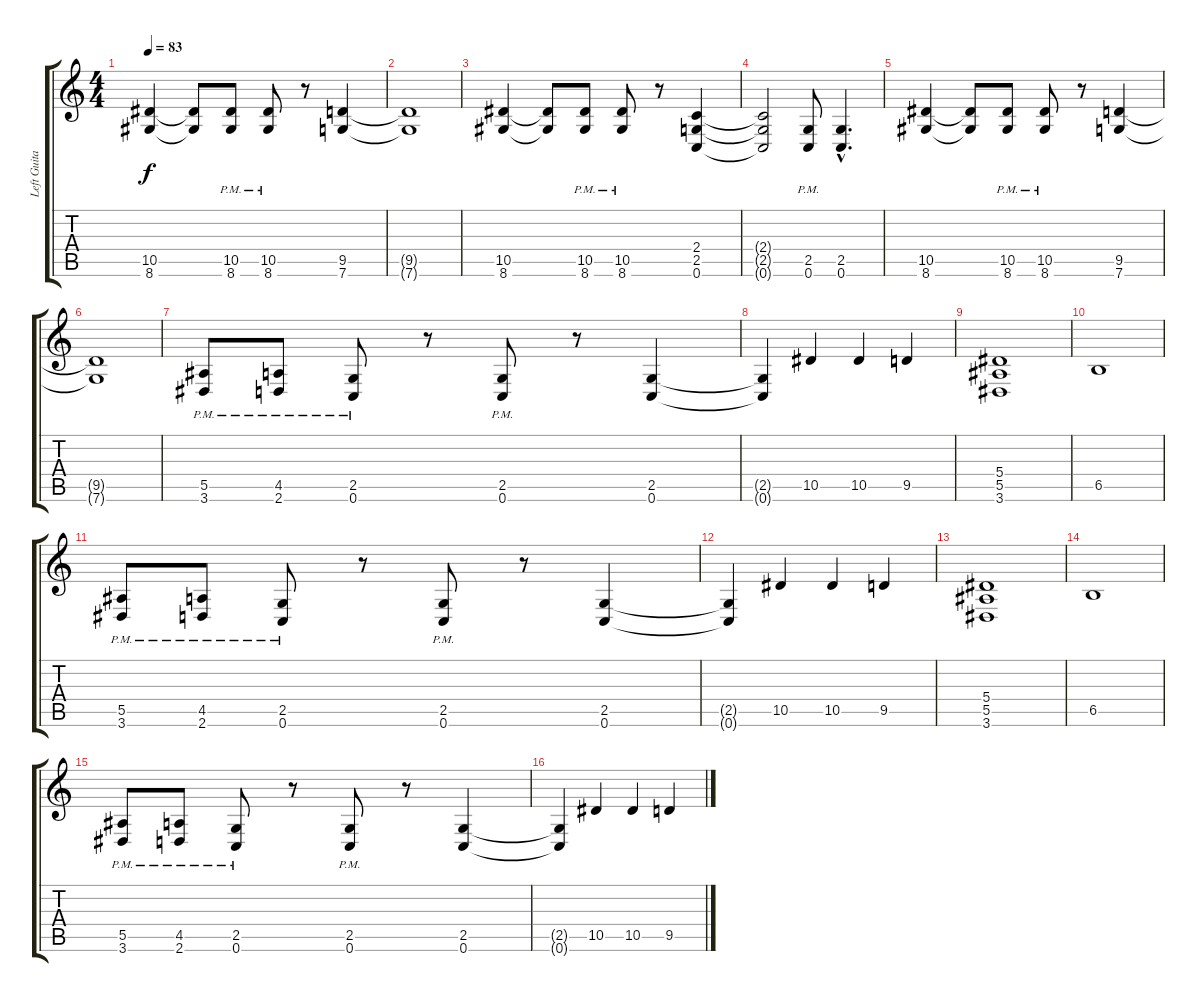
\track ("Left Guitar" "Left Guita") {instrument distortionguitar}
\staff {score tabs}
\tuning (C4 G3 Eb3 Bb2 F2 C2) {hide}
\ts (4 4)
\tempo 83
\clef g2
\ks c
(10.5 8.6).4{dy f} (10.5{t} 8.6{t}).8 (10.5{pm} 8.6{pm}).8 (10.5{pm} 8.6{pm}).8 r.8 (9.5 7.6).4 |
(9.5{t} 7.6{t}).1 |
(10.5 8.6).4 (10.5{t} 8.6{t}).8 (10.5{pm} 8.6{pm}).8 (10.5{pm} 8.6{pm}).8 r.8 (2.4 2.5 0.6).4 |
(2.4{t} 2.5{t} 0.6{t}).2 (2.5{pm} 0.6{pm}).8 (2.5{hac} 0.6{hac}).4{d} |
(10.5 8.6).4 (10.5{t} 8.6{t}).8 (10.5{pm} 8.6{pm}).8 (10.5{pm} 8.6{pm}).8 r.8 (9.5 7.6).4 |
(9.5{t} 7.6{t}).1 |
(5.5{pm} 3.6{pm}).8 (4.5{pm} 2.6{pm}).8 (2.5{pm} 0.6{pm}).8 r.8 (2.5{pm} 0.6{pm}).8 r.8 (2.5 0.6).4 |
(2.5{t} 0.6{t}).4 10.5.4 10.5.4 9.5.4 |
(5.4 5.5 3.6).1 |
6.5.1 |
(5.5{pm} 3.6{pm}).8 (4.5{pm} 2.6{pm}).8 (2.5{pm} 0.6{pm}).8 r.8 (2.5{pm} 0.6{pm}).8 r.8 (2.5 0.6).4 |
(2.5{t} 0.6{t}).4 10.5.4 10.5.4 9.5.4 |
(5.4 5.5 3.6).1 |
6.5.1 |
(5.5{pm} 3.6{pm}).8 (4.5{pm} 2.6{pm}).8 (2.5{pm} 0.6{pm}).8 r.8 (2.5{pm} 0.6{pm}).8 r.8 (2.5 0.6).4 |
(2.5{t} 0.6{t}).4 10.5.4 10.5.4 9.5.4
